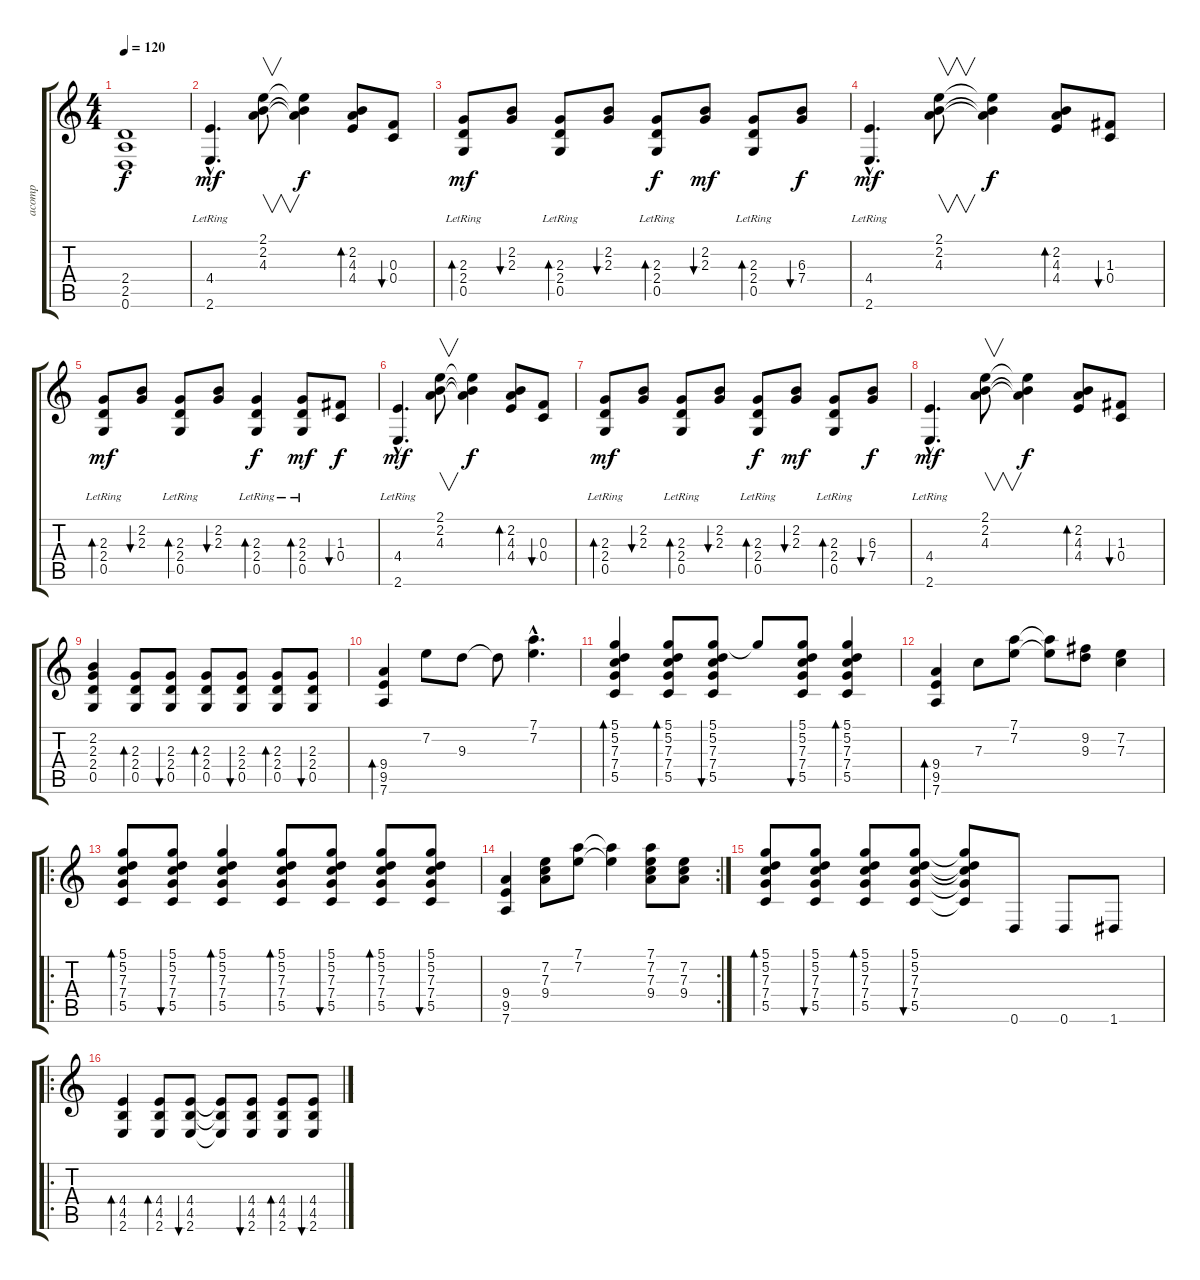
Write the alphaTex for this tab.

\track ("acomp" "acomp") {instrument acousticguitarsteel}
\staff {score tabs}
\tuning (D4 A3 F3 C3 G2 D2) {hide}
\ts (4 4)
\tempo 120
\clef g2
\ks c
(2.4 2.5 0.6).1{dy f} |
(4.4{hac} 2.6{hac lr}).4{d dy mf} (2.1 2.2 4.3).8{v} (2.1{t} 2.2{t} 4.3{t}).4{dy f} (2.2 4.3 4.4).8{bd 60} (0.3 0.4).8{bu 60} |
(2.3 2.4 0.5{lr}).8{bd 60 dy mf} (2.2 2.3).8{bu 60} (2.3 2.4 0.5{lr}).8{bd 60} (2.2 2.3).8{bu 60} (2.3 2.4 0.5{lr}).8{bd 60 dy f} (2.2 2.3).8{bu 60 dy mf} (2.3 2.4 0.5{lr}).8{bd 60} (6.3 7.4).8{bu 60 dy f} |
(4.4{hac} 2.6{hac lr}).4{d dy mf} (2.1 2.2 4.3).8{v} (2.1{t} 2.2{t} 4.3{t}).4{dy f} (2.2 4.3 4.4).8{bd 60} (1.3 0.4).8{bu 60} |
(2.3 2.4 0.5{lr}).8{bd 60 dy mf} (2.2 2.3).8{bu 60} (2.3 2.4 0.5{lr}).8{bd 60} (2.2 2.3).8{bu 60} (2.3 2.4 0.5{lr}).4{bd 60 dy f} (2.3 2.4 0.5{lr}).8{bd 60 dy mf} (1.3 0.4).8{bu 60 dy f} |
(4.4{hac} 2.6{hac lr}).4{d dy mf} (2.1 2.2 4.3).8{v} (2.1{t} 2.2{t} 4.3{t}).4{dy f} (2.2 4.3 4.4).8{bd 60} (0.3 0.4).8{bu 60} |
(2.3 2.4 0.5{lr}).8{bd 60 dy mf} (2.2 2.3).8{bu 60} (2.3 2.4 0.5{lr}).8{bd 60} (2.2 2.3).8{bu 60} (2.3 2.4 0.5{lr}).8{bd 60 dy f} (2.2 2.3).8{bu 60 dy mf} (2.3 2.4 0.5{lr}).8{bd 60} (6.3 7.4).8{bu 60 dy f} |
(4.4{hac} 2.6{hac lr}).4{d dy mf} (2.1 2.2 4.3).8{v} (2.1{t} 2.2{t} 4.3{t}).4{dy f} (2.2 4.3 4.4).8{bd 60} (1.3 0.4).8{bu 60} |
(2.2 2.3 2.4 0.5).4 (2.3 2.4 0.5).8{bd 60} (2.3 2.4 0.5).8{bu 60} (2.3 2.4 0.5).8{bd 60} (2.3 2.4 0.5).8{bu 60} (2.3 2.4 0.5).8{bd 60} (2.3 2.4 0.5).8{bu 60} |
(9.4 9.5 7.6).4{bd 60 instrument acousticguitarnylon} 7.2.8 9.3.8 9.3{t}.8 (7.1{hac} 7.2{hac}).4{d} |
(5.1 5.2 7.3 7.4 5.5).4{bd 60} (5.1 5.2 7.3 7.4 5.5).8{bd 60} (5.1 5.2 7.3 7.4 5.5).8{bu 60} 5.1{t}.8 (5.1 5.2 7.3 7.4 5.5).8{bu 60} (5.1 5.2 7.3 7.4 5.5).4{bd 60} |
(9.4 9.5 7.6).4{bd 60} 7.3.8 (7.1 7.2).8 (7.1{t} 7.2{t}).8 (9.2 9.3).8 (7.2 7.3).4 |
\ro
(5.1 5.2 7.3 7.4 5.5).8{bd 60 volume 11} (5.1 5.2 7.3 7.4 5.5).8{bu 60} (5.1 5.2 7.3 7.4 5.5).4{bd 60} (5.1 5.2 7.3 7.4 5.5).8{bd 60} (5.1 5.2 7.3 7.4 5.5).8{bu 60} (5.1 5.2 7.3 7.4 5.5).8{bd 60} (5.1 5.2 7.3 7.4 5.5).8{bu 60} |
\rc 2
(9.4 9.5 7.6).4 (7.2 7.3 9.4).8 (7.1 7.2).8 (7.1{t} 7.2{t}).4 (7.1 7.2 7.3 9.4).8 (7.2 7.3 9.4).8 |
(5.1 5.2 7.3 7.4 5.5).8{bd 60} (5.1 5.2 7.3 7.4 5.5).8{bu 60} (5.1 5.2 7.3 7.4 5.5).8{bd 60} (5.1 5.2 7.3 7.4 5.5).8{bu 60} (5.1{t} 5.2{t} 7.3{t} 7.4{t} 5.5{t}).8 0.6.8{instrument acousticguitarsteel} 0.6.8 1.6.8 |
\ro
(4.4 4.5 2.6).4{bd 60} (4.4 4.5 2.6).8{bd 60} (4.4 4.5 2.6).8{bu 60} (4.4{t} 4.5{t} 2.6{t}).8 (4.4 4.5 2.6).8{bu 60} (4.4 4.5 2.6).8{bd 60} (4.4 4.5 2.6).8{bu 60}
